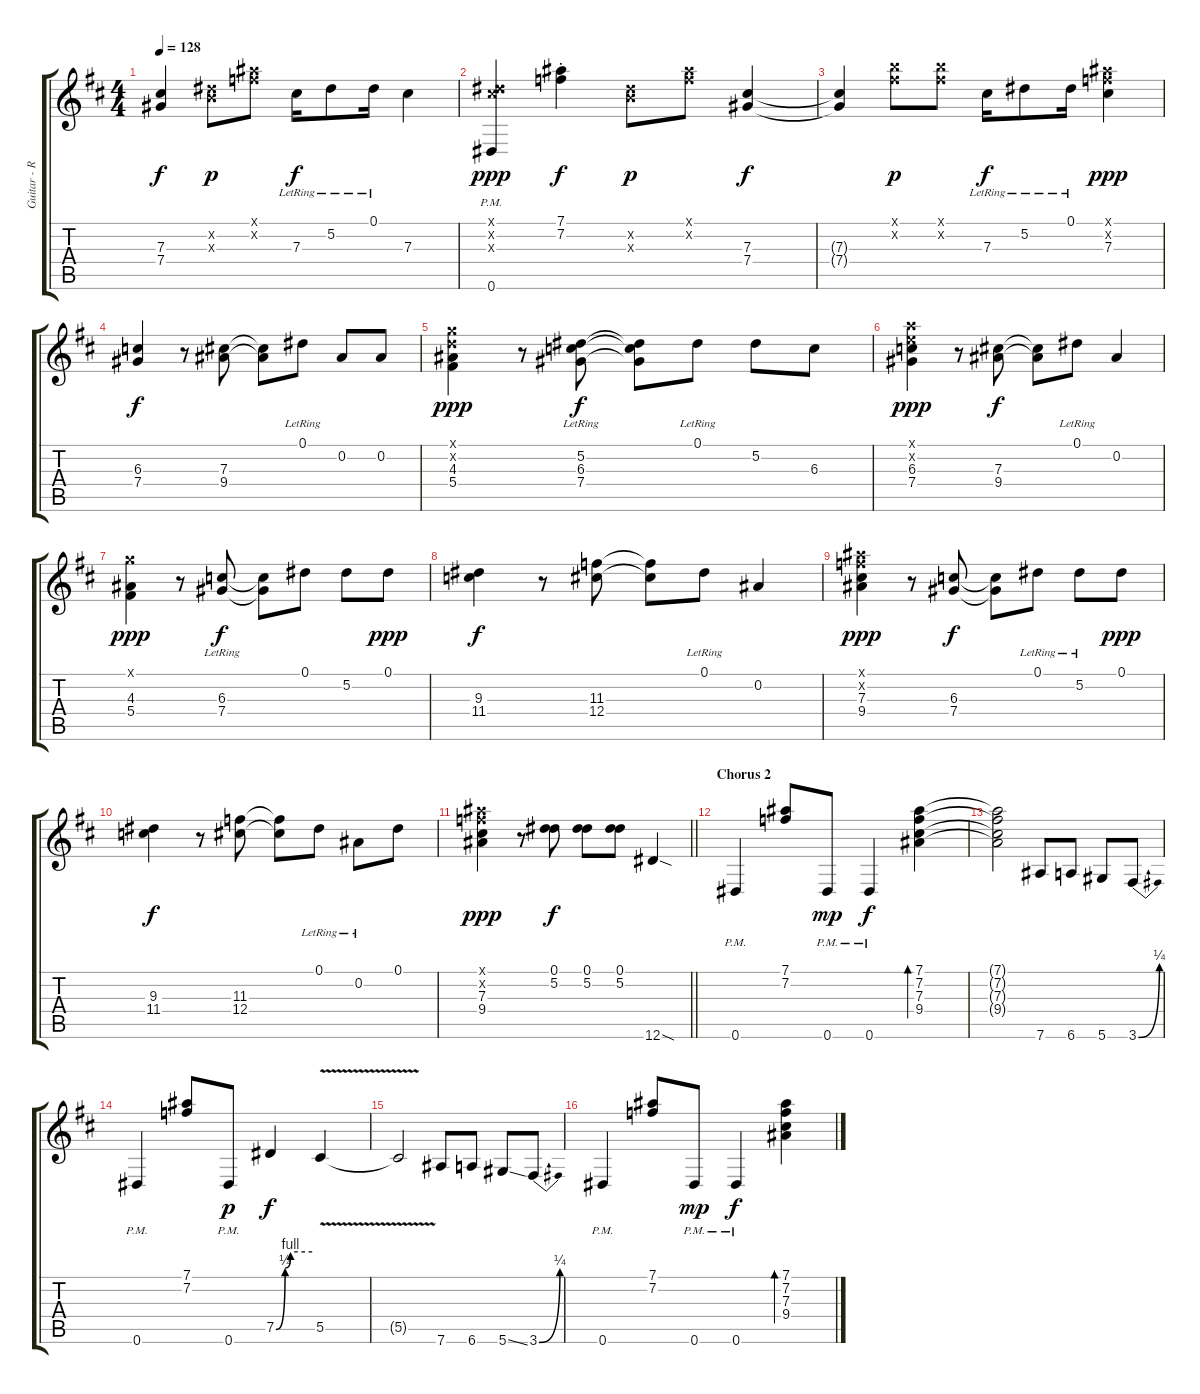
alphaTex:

\track ("Guitar - Rhythm" "Guitar - R") {instrument distortionguitar}
\staff {score tabs}
\tuning (Eb4 Bb3 Gb3 Db3 Ab2 Eb2) {hide}
\ts (4 4)
\tempo 128
\clef g2
\ks bminor
(7.3{t} 7.4{t}).4{dy f} (5.2{x} 5.3{x}).8{dy p} (7.1{x} 7.2{x}).8 7.3{lr}.16{dy f} 5.2{lr}.8 0.1{lr}.16 7.3.4 |
(0.1{x} 5.2{x} 7.3{x} 0.6{pm}).4{dy ppp} (7.1{st} 7.2{st}).4{dy f} (5.2{x} 5.3{x}).8{dy p} (7.1{x} 7.2{x}).8 (7.3 7.4).4{dy f} |
(7.3{t} 7.4{t}).4 (8.1{x} 8.2{x}).8{dy p} (8.1{x} 8.2{x}).8 7.3{lr}.16{dy f} 5.2{lr}.8 0.1{lr}.16 (7.1{x} 7.2{x} 7.3).4{dy ppp} |
(6.3 7.4).4{dy f instrument distortionguitar} r.8 (7.3 9.4).8 (7.3{t} 9.4{t}).8 0.1{lr}.8 0.2.8 0.2.8 |
(4.1{x} 4.2{x} 4.3 5.4).4{dy ppp} r.8 (5.2{lr} 6.3{lr} 7.4{lr}).8{dy f} (5.2{t} 6.3{t} 7.4{t}).8 0.1{lr}.8 5.2.8 6.3.8 |
(6.1{x} 6.2{x} 6.3 7.4).4{dy ppp} r.8 (7.3 9.4).8{dy f} (7.3{t} 9.4{t}).8 0.1{lr}.8 0.2.4 |
(4.1{x} 4.3 5.4).4{dy ppp} r.8 (6.3{lr} 7.4{lr}).8{dy f} (6.3{t} 7.4{t}).8 0.1.8 5.2.8 0.1.8{dy ppp} |
(9.3 11.4).4{dy f} r.8 (11.3 12.4).8 (11.3{t} 12.4{t}).8 0.1{lr}.8 0.2.4 |
(7.1{x} 7.2{x} 7.3 9.4).4{dy ppp} r.8 (6.3 7.4).8{dy f} (6.3{t} 7.4{t}).8 0.1{lr}.8 5.2{lr}.8 0.1.8{dy ppp} |
(9.3 11.4).4{dy f} r.8 (11.3 12.4).8 (11.3{t} 12.4{t}).8 0.1{lr}.8 0.2{lr}.8 0.1.8 |
\barLineRight lightlight
(7.1{x} 7.2{x} 7.3 9.4).4{dy ppp} r.8 (0.1 5.2).8{dy f} (0.1 5.2).8 (0.1 5.2).8 12.6{sod}.4 |
\section ("" "Chorus 2")
0.6{pm}.4{instrument distortionguitar} (7.1 7.2).8 0.6{pm}.8{dy mp} 0.6{pm}.4{dy f} (7.1 7.2 7.3 9.4).4{bd 240} |
(7.1{t} 7.2{t} 7.3{t} 9.4{t}).2 7.6.8 6.6.8 5.6.8 3.6{be (bend 0 0 60 1)}.8 |
0.6{pm}.4 (7.1 7.2).8 0.6{pm}.8{dy p} 7.5{be (custom 0 0 15 1 24 4 60 4)}.4{dy f} 5.5{v}.4 |
5.5{t}.2 7.6.8 6.6.8 5.6{ss}.8 3.6{be (bend 0 0 60 1)}.8 |
0.6{pm}.4 (7.1 7.2).8 0.6{pm}.8{dy mp} 0.6{pm}.4{dy f} (7.1 7.2 7.3 9.4).4{bd 240}
